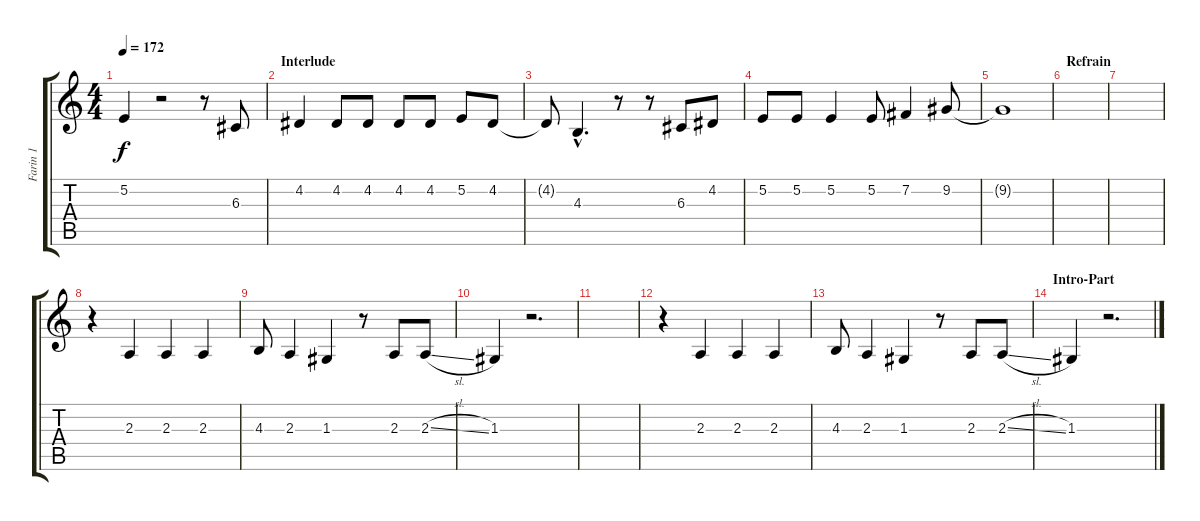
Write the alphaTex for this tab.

\track ("Farin 1" "Farin 1") {instrument tuba}
\staff {score tabs}
\tuning (E4 B3 G3 D3 A2 E2) {hide}
\ts (4 4)
\tempo 172
\clef g2
\ks c
5.2.4{dy f} r.2 r.8 6.3.8 |
\section ("" "Interlude")
4.2.4 4.2.8 4.2.8 4.2.8 4.2.8 5.2.8 4.2.8 |
4.2{t}.8 4.3{hac}.4{d} r.8 r.8 6.3.8 4.2.8 |
5.2.8 5.2.8 5.2.4 5.2.8 7.2.4 9.2.8{volume 10} |
9.2{t}.1 |
\section ("" "Refrain")
|
|
r.4 2.3.4 2.3.4 2.3.4 |
4.3.8 2.3.4 1.3.4 r.8 2.3.8 2.3{sl}.8 |
1.3.4 r.2{d} |
|
r.4 2.3.4 2.3.4 2.3.4 |
4.3.8 2.3.4 1.3.4 r.8 2.3.8 2.3{sl}.8 |
\section ("" "Intro-Part")
1.3.4 r.2{d}
